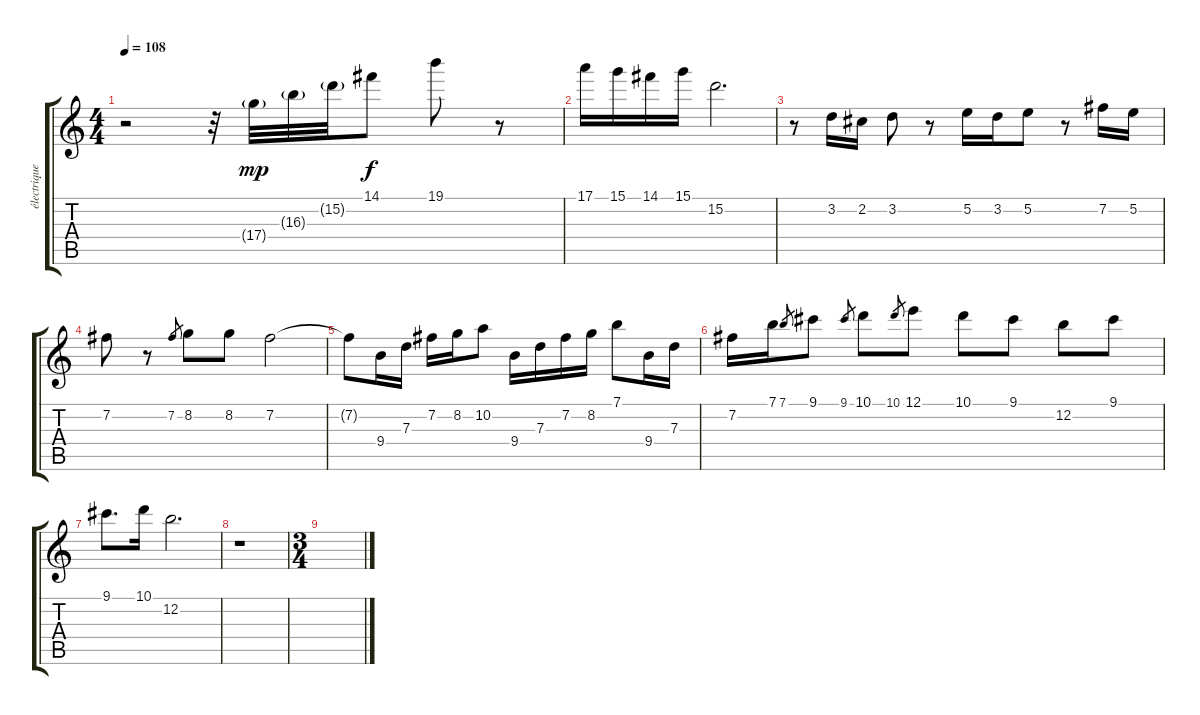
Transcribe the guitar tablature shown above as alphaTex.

\track ("électrique 1" "électrique") {instrument electricguitarclean}
\staff {score tabs}
\tuning (E4 B3 G3 D3 A2 E2) {hide}
\ts (4 4)
\tempo 108
\clef g2
\ks c
r.2{dy f balance 8} r.32 17.4{g}.32{dy mp} 16.3{g}.32 15.2{g}.32 14.1.8{dy f} 19.1.8 r.8 |
17.1.16 15.1.16 14.1.16 15.1.16 15.2.2{d} |
r.8 3.2.16 2.2.16 3.2.8 r.8 5.2.16 3.2.16 5.2.8 r.8 7.2.16 5.2.16 |
7.2.8 r.8 7.2.8{gr} 8.2.8 8.2.8 7.2.2 |
7.2{t}.8 9.4.16 7.3.16 7.2.16 8.2.16 10.2.8 9.4.16 7.3.16 7.2.16 8.2.16 7.1.8 9.4.16 7.3.16 |
7.2.16 7.1.16 7.1.8{gr} 9.1.8 9.1.8{gr} 10.1.8 10.1.8{gr} 12.1.8 10.1.8 9.1.8 12.2.8 9.1.8 |
9.1.8{d} 10.1.16 12.2.2{d} |
r.1 |
\ts (3 4)
